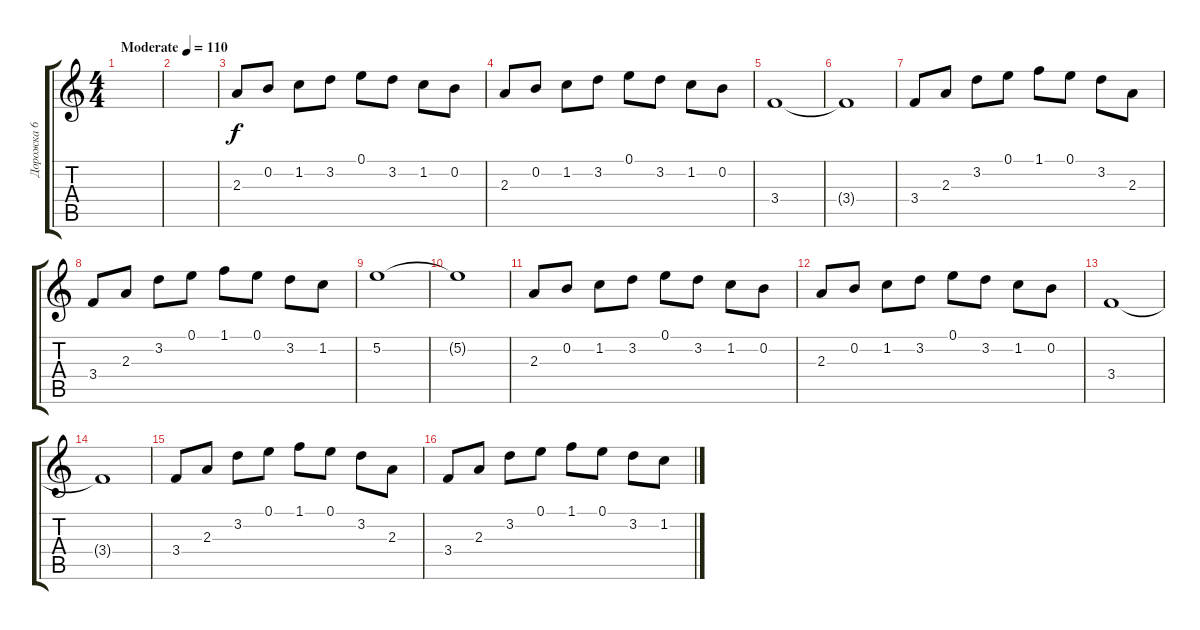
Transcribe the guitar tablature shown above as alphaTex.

\track ("Дорожка 6" "Дорожка 6") {instrument stringensemble1}
\staff {score tabs}
\tuning (E5 B4 G4 D4 A3 E3) {hide}
\ts (4 4)
\tempo (110 "Moderate")
\clef g2
\ks c
|
|
2.3.8 0.2.8 1.2.8 3.2.8 0.1.8 3.2.8 1.2.8 0.2.8 |
2.3.8 0.2.8 1.2.8 3.2.8 0.1.8 3.2.8 1.2.8 0.2.8 |
3.4.1 |
3.4{t}.1 |
3.4.8 2.3.8 3.2.8 0.1.8 1.1.8 0.1.8 3.2.8 2.3.8 |
3.4.8 2.3.8 3.2.8 0.1.8 1.1.8 0.1.8 3.2.8 1.2.8 |
5.2.1 |
5.2{t}.1 |
2.3.8 0.2.8 1.2.8 3.2.8 0.1.8 3.2.8 1.2.8 0.2.8 |
2.3.8 0.2.8 1.2.8 3.2.8 0.1.8 3.2.8 1.2.8 0.2.8 |
3.4.1 |
3.4{t}.1 |
3.4.8 2.3.8 3.2.8 0.1.8 1.1.8 0.1.8 3.2.8 2.3.8 |
3.4.8 2.3.8 3.2.8 0.1.8 1.1.8 0.1.8 3.2.8 1.2.8
